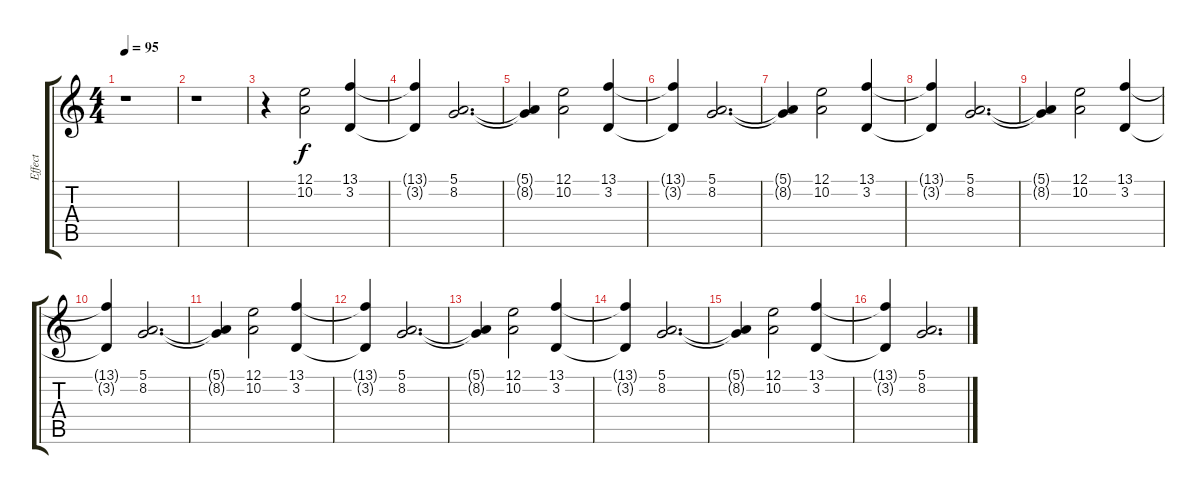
\track ("Effect" "Effect") {instrument stringensemble2}
\staff {score tabs}
\tuning (E4 B3 G3 D3 A2 E2) {hide}
\ts (4 4)
\tempo 95
\clef g2
\ks c
r.1{dy f} |
r.1 |
r.4 (12.1 10.2).2 (13.1 3.2).4 |
(13.1{t} 3.2{t}).4 (5.1 8.2).2{d} |
(5.1{t} 8.2{t}).4 (12.1 10.2).2 (13.1 3.2).4 |
(13.1{t} 3.2{t}).4 (5.1 8.2).2{d} |
(5.1{t} 8.2{t}).4 (12.1 10.2).2 (13.1 3.2).4 |
(13.1{t} 3.2{t}).4 (5.1 8.2).2{d} |
(5.1{t} 8.2{t}).4 (12.1 10.2).2 (13.1 3.2).4 |
(13.1{t} 3.2{t}).4 (5.1 8.2).2{d} |
(5.1{t} 8.2{t}).4 (12.1 10.2).2 (13.1 3.2).4 |
(13.1{t} 3.2{t}).4 (5.1 8.2).2{d} |
(5.1{t} 8.2{t}).4 (12.1 10.2).2 (13.1 3.2).4 |
(13.1{t} 3.2{t}).4 (5.1 8.2).2{d} |
(5.1{t} 8.2{t}).4 (12.1 10.2).2 (13.1 3.2).4 |
(13.1{t} 3.2{t}).4 (5.1 8.2).2{d}
